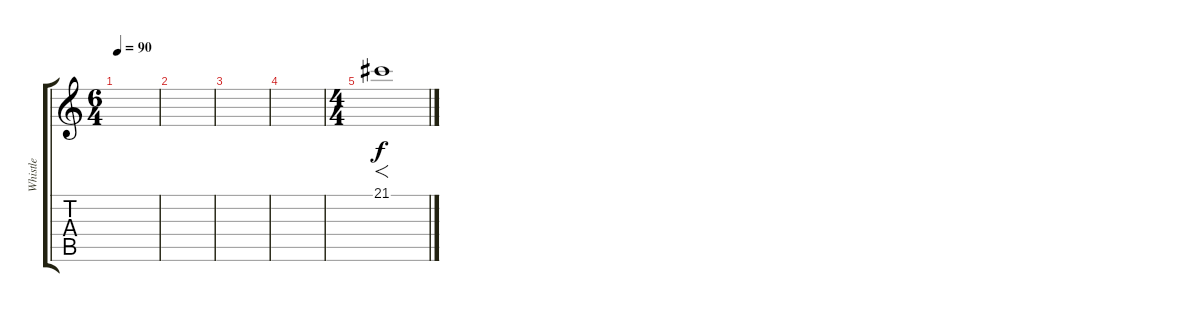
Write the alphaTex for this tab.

\track ("Whistle" "Whistle") {instrument whistle}
\staff {score tabs}
\tuning (E4 B3 G3 D3 A2 E2) {hide}
\ts (6 4)
\tempo 90
\clef g2
\ks c
|
|
|
|
\ts (4 4)
21.1.1{f volume 16 instrument stringensemble1}
